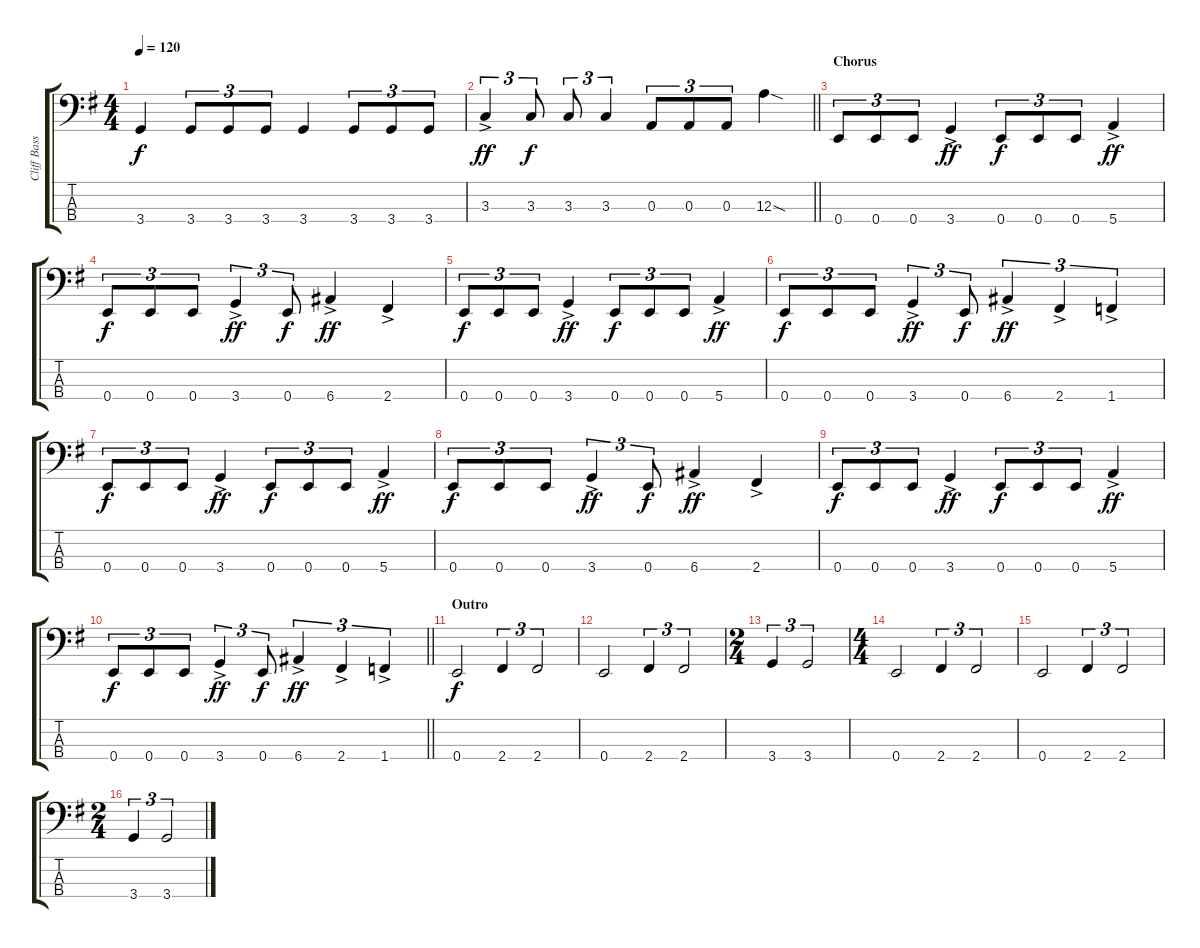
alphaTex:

\track ("Cliff Bass" "Cliff Bass") {instrument electricbassfinger}
\staff {score tabs}
\tuning (G2 D2 A1 E1) {hide}
\ts (4 4)
\tempo 120
\clef f4
\ks g
3.4.4{dy f} 3.4.8{tu (3 2)} 3.4.8{tu (3 2)} 3.4.8{tu (3 2)} 3.4.4 3.4.8{tu (3 2)} 3.4.8{tu (3 2)} 3.4.8{tu (3 2)} |
\barLineRight lightlight
3.3{ac}.4{tu (3 2) dy ff} 3.3.8{tu (3 2) dy f} 3.3.8{tu (3 2)} 3.3.4{tu (3 2)} 0.3.8{tu (3 2)} 0.3.8{tu (3 2)} 0.3.8{tu (3 2)} 12.3{sod}.4 |
\section ("" "Chorus")
0.4.8{tu (3 2)} 0.4.8{tu (3 2)} 0.4.8{tu (3 2)} 3.4{ac}.4{dy ff} 0.4.8{tu (3 2) dy f} 0.4.8{tu (3 2)} 0.4.8{tu (3 2)} 5.4{ac}.4{dy ff} |
0.4.8{tu (3 2) dy f} 0.4.8{tu (3 2)} 0.4.8{tu (3 2)} 3.4{ac}.4{tu (3 2) dy ff} 0.4.8{tu (3 2) dy f} 6.4{ac}.4{dy ff} 2.4{ac}.4 |
0.4.8{tu (3 2) dy f} 0.4.8{tu (3 2)} 0.4.8{tu (3 2)} 3.4{ac}.4{dy ff} 0.4.8{tu (3 2) dy f} 0.4.8{tu (3 2)} 0.4.8{tu (3 2)} 5.4{ac}.4{dy ff} |
0.4.8{tu (3 2) dy f} 0.4.8{tu (3 2)} 0.4.8{tu (3 2)} 3.4{ac}.4{tu (3 2) dy ff} 0.4.8{tu (3 2) dy f} 6.4{ac}.4{tu (3 2) dy ff} 2.4{ac}.4{tu (3 2)} 1.4{ac}.4{tu (3 2)} |
0.4.8{tu (3 2) dy f} 0.4.8{tu (3 2)} 0.4.8{tu (3 2)} 3.4{ac}.4{dy ff} 0.4.8{tu (3 2) dy f} 0.4.8{tu (3 2)} 0.4.8{tu (3 2)} 5.4{ac}.4{dy ff} |
0.4.8{tu (3 2) dy f} 0.4.8{tu (3 2)} 0.4.8{tu (3 2)} 3.4{ac}.4{tu (3 2) dy ff} 0.4.8{tu (3 2) dy f} 6.4{ac}.4{dy ff} 2.4{ac}.4 |
0.4.8{tu (3 2) dy f} 0.4.8{tu (3 2)} 0.4.8{tu (3 2)} 3.4{ac}.4{dy ff} 0.4.8{tu (3 2) dy f} 0.4.8{tu (3 2)} 0.4.8{tu (3 2)} 5.4{ac}.4{dy ff} |
\barLineRight lightlight
0.4.8{tu (3 2) dy f} 0.4.8{tu (3 2)} 0.4.8{tu (3 2)} 3.4{ac}.4{tu (3 2) dy ff} 0.4.8{tu (3 2) dy f} 6.4{ac}.4{tu (3 2) dy ff} 2.4{ac}.4{tu (3 2)} 1.4{ac}.4{tu (3 2)} |
\section ("" "Outro")
0.4.2{dy f} 2.4.4{tu (3 2)} 2.4.2{tu (3 2)} |
0.4.2 2.4.4{tu (3 2)} 2.4.2{tu (3 2)} |
\ts (2 4)
3.4.4{tu (3 2)} 3.4.2{tu (3 2)} |
\ts (4 4)
0.4.2 2.4.4{tu (3 2)} 2.4.2{tu (3 2)} |
0.4.2 2.4.4{tu (3 2)} 2.4.2{tu (3 2)} |
\ts (2 4)
3.4.4{tu (3 2)} 3.4.2{tu (3 2)}
